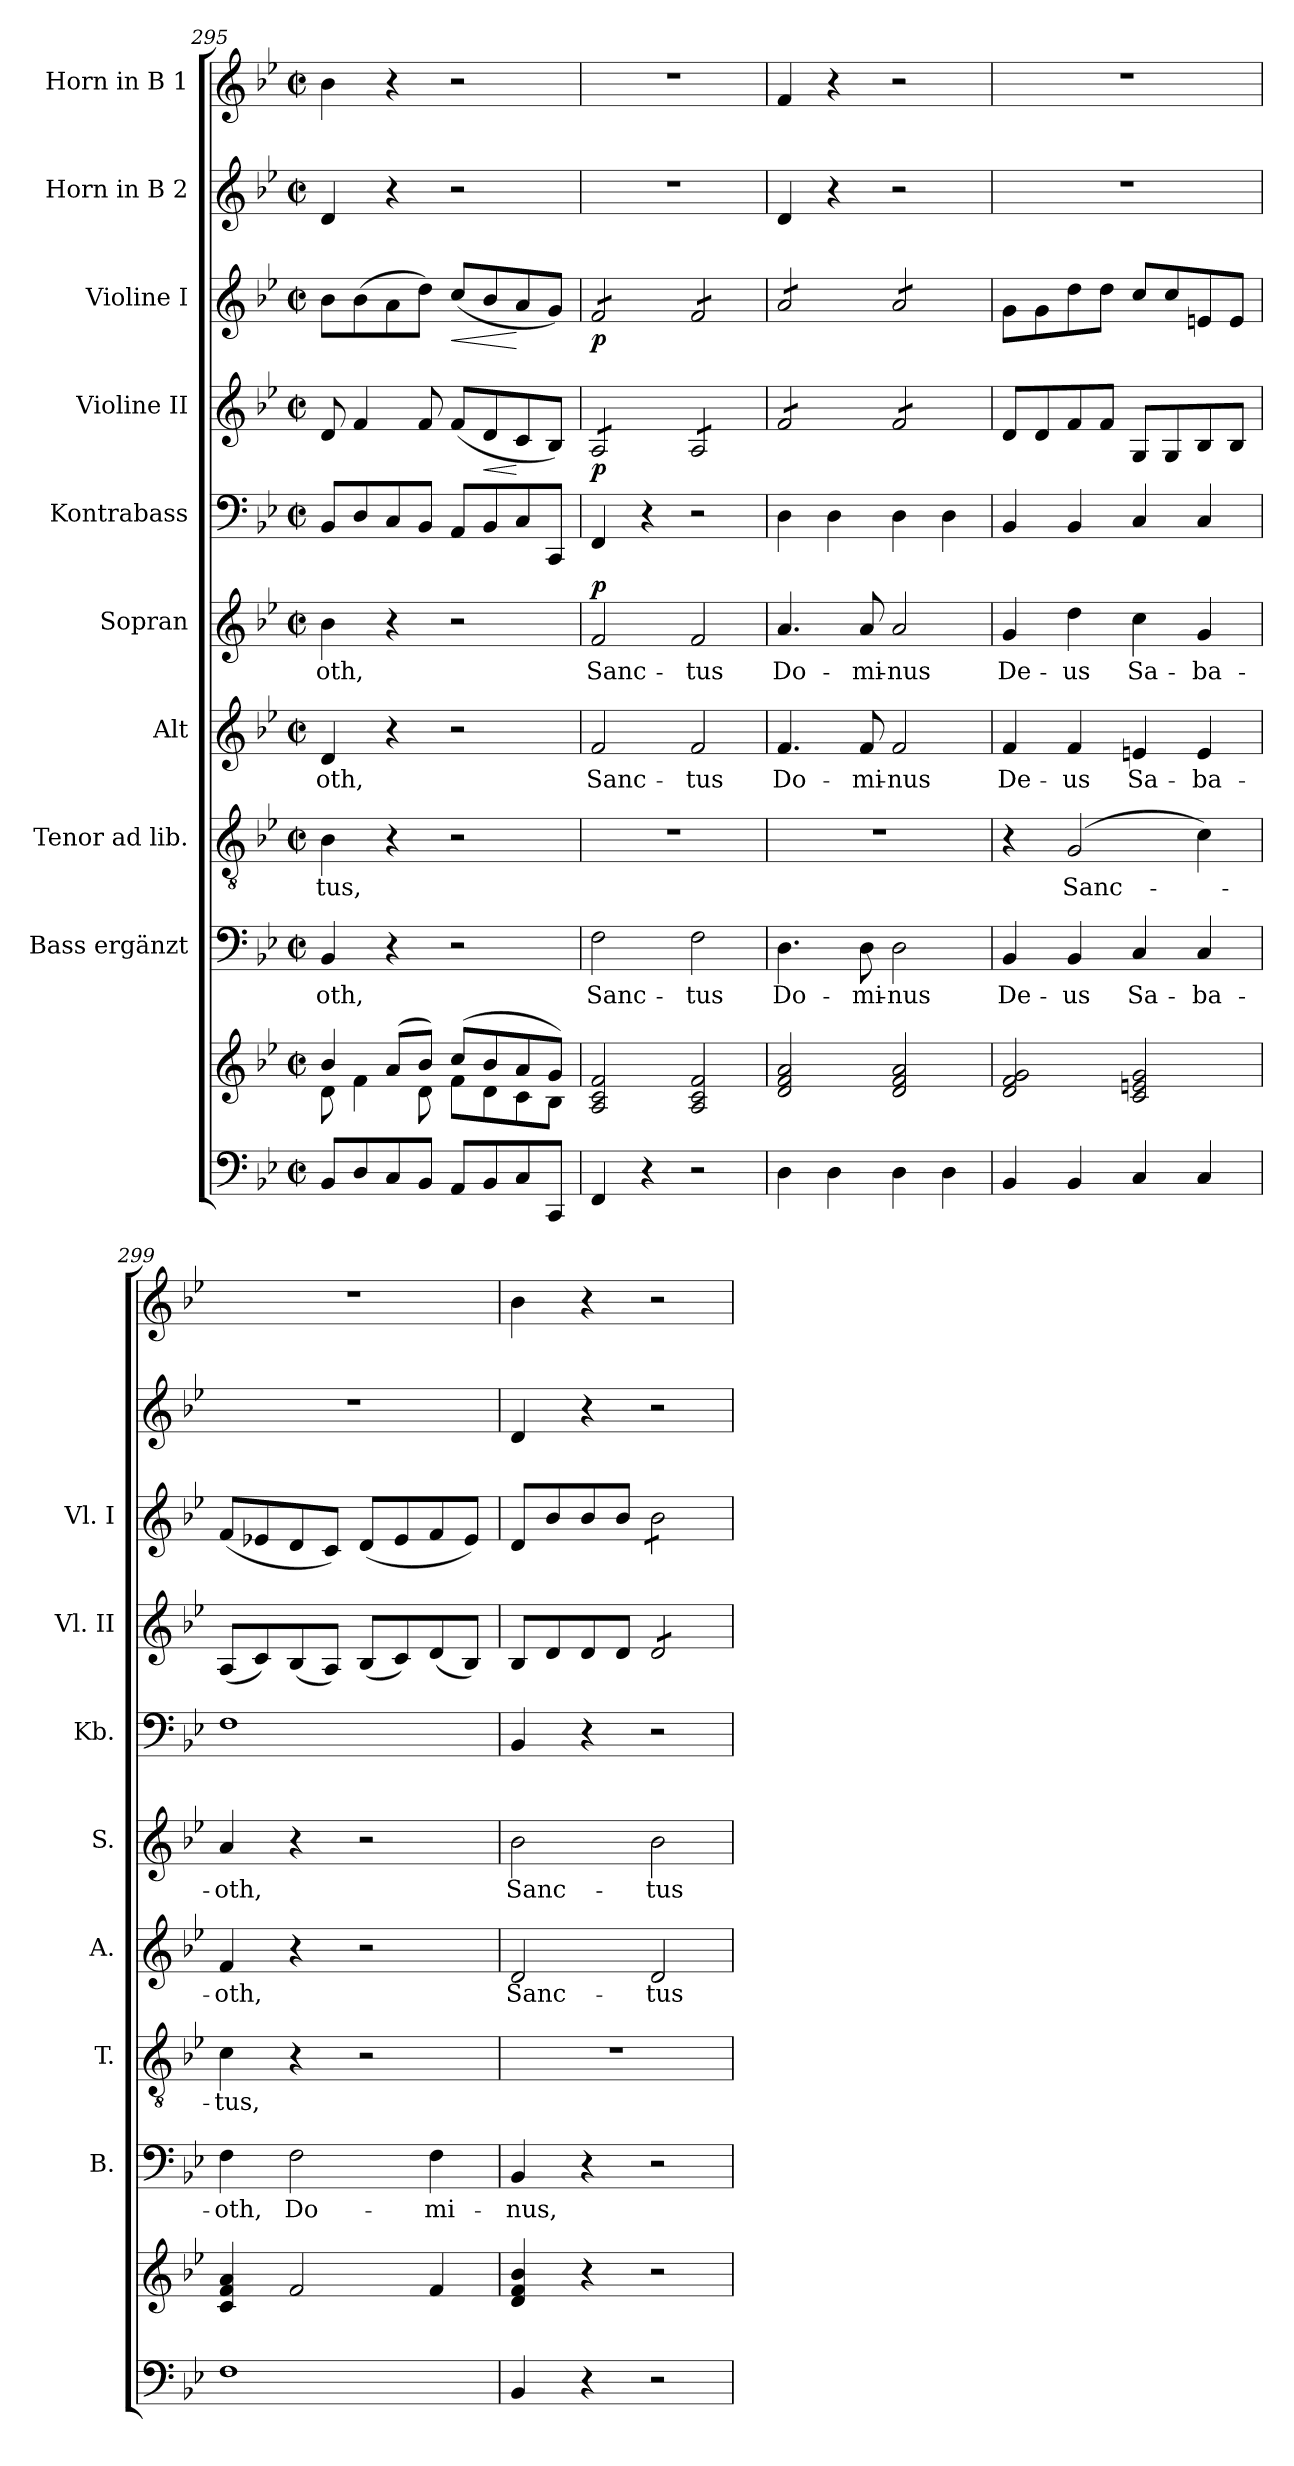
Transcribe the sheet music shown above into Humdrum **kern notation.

**kern	**kern	**kern	**text	**kern	**text	**kern	**text	**kern	**text	**dynam	**kern	**kern	**dynam	**kern	**dynam	**kern	**kern
*part10	*part10	*part9	*part9	*part8	*part8	*part7	*part7	*part6	*part6	*part6	*part5	*part4	*part4	*part3	*part3	*part2	*part1
*staff11	*staff10	*staff9	*staff9	*staff8	*staff8	*staff7	*staff7	*staff6	*staff6	*staff6	*staff5	*staff4	*staff4	*staff3	*staff3	*staff2	*staff1
*	*	*I"Bass ergänzt	*	*I"Tenor ad lib.	*	*I"Alt	*	*I"Sopran	*	*	*I"Kontrabass	*I"Violine II	*	*I"Violine I	*	*I"Horn in B 2	*I"Horn in B 1
*	*	*I'B.	*	*I'T.	*	*I'A.	*	*I'S.	*	*	*I'Kb.	*I'Vl. II	*	*I'Vl. I	*	*	*
*clefF4	*clefG2	*clefF4	*	*clefGv2	*	*clefG2	*	*clefG2	*	*	*clefF4	*clefG2	*	*clefG2	*	*clefG2	*clefG2
*	*	*	*	*	*	*	*	*	*	*	*ITrd7c12	*	*	*	*	*ITrd8c14	*ITrd8c14
*k[b-e-]	*k[b-e-]	*k[b-e-]	*	*k[b-e-]	*	*k[b-e-]	*	*k[b-e-]	*	*	*k[b-e-]	*k[b-e-]	*	*k[b-e-]	*	*k[b-e-]	*k[b-e-]
*B-:	*B-:	*B-:	*	*B-:	*	*B-:	*	*B-:	*	*	*B-:	*B-:	*	*B-:	*	*B-:	*B-:
*M2/2	*M2/2	*M2/2	*	*M2/2	*	*M2/2	*	*M2/2	*	*	*M2/2	*M2/2	*	*M2/2	*	*M2/2	*M2/2
*met(c|)	*met(c|)	*met(c|)	*	*met(c|)	*	*met(c|)	*	*met(c|)	*	*	*met(c|)	*met(c|)	*	*met(c|)	*	*met(c|)	*met(c|)
=295	=295	=295	=295	=295	=295	=295	=295	=295	=295	=295	=295	=295	=295	=295	=295	=295	=295
*	*^	*	*	*	*	*	*	*	*	*	*	*	*	*	*	*	*
!	!	!	!	!LO:LY:b	!	!LO:LY:b	!	!LO:LY:b	!	!LO:LY:b	!	!	!	!	!	!	!	!
8BB-/L	4b-/	8d\	4BB-/	-oth,	4B-\	-tus,	4d/	-oth,	4b-\	-oth,	.	8BBB-/L	8d/	.	8b-\L	.	4D/	4B-\
8D/	.	4f\	.	.	.	.	.	.	.	.	.	8DD/	4f/	.	(>8b-\	.	.	.
8C/	(>8a/L	.	4r	.	4r	.	4r	.	4r	.	.	8CC/	.	.	8a\	.	4r	4r
8BB-/J	8b-/J)	8d\	.	.	.	.	.	.	.	.	.	8BBB-/J	8f/	.	8dd\J)	.	.	.
!	!	!	!	!	!	!	!	!	!	!	!	!	!	!	!	!LO:HP:b	!	!
8AA/L	(>8cc/L	8f\L	2r	.	2r	.	2r	.	2r	.	.	8AAA/L	(<8f/L	.	(<8cc/L	<	2r	2r
!	!	!	!	!	!	!	!	!	!	!	!	!	!	!LO:HP:b	!	!	!	!
8BB-/	8b-/	8d\	.	.	.	.	.	.	.	.	.	8BBB-/	8d/	<	8b-/	.	.	.
8C/	8a/	8c\	.	.	.	.	.	.	.	.	.	8CC/	8c/	[	8a/	[	.	.
8CC/J	8g/J)	8B-\J	.	.	.	.	.	.	.	.	.	8CCC/J	8B-/J)	.	8g/J)	.	.	.
=296	=296	=296	=296	=296	=296	=296	=296	=296	=296	=296	=296	=296	=296	=296	=296	=296	=296	=296
!	!	!	!	!LO:LY:b	!	!	!	!LO:LY:b	!	!LO:LY:b	!LO:DY:a	!	!	!LO:DY:b	!	!LO:DY:b	!	!
*	*v	*v	*	*	*	*	*	*	*	*	*	*	*	*	*	*	*	*
*	*	*	*	*	*	*	*	*	*	*	*	*tremolo	*	*	*	*	*
*	*	*	*	*	*	*	*	*	*	*	*	*	*	*tremolo	*	*	*
4FF/	2A/ 2c/ 2f/	2F\	Sanc-	1r	.	2f/	Sanc-	2f/	Sanc-	p	4FFF/	8A/L	p	8f/L	p	1r	1r
.	.	.	.	.	.	.	.	.	.	.	.	8A/	.	8f/	.	.	.
4r	.	.	.	.	.	.	.	.	.	.	4r	8A/	.	8f/	.	.	.
.	.	.	.	.	.	.	.	.	.	.	.	8A/J	.	8f/J	.	.	.
!	!	!	!LO:LY:b	!	!	!	!LO:LY:b	!	!LO:LY:b	!	!	!	!	!	!	!	!
2r	2A/ 2c/ 2f/	2F\	-tus	.	.	2f/	-tus	2f/	-tus	.	2r	8A/L	.	8f/L	.	.	.
.	.	.	.	.	.	.	.	.	.	.	.	8A/	.	8f/	.	.	.
.	.	.	.	.	.	.	.	.	.	.	.	8A/	.	8f/	.	.	.
.	.	.	.	.	.	.	.	.	.	.	.	8A/J	.	8f/J	.	.	.
!!LO:PB:g=z
=297	=297	=297	=297	=297	=297	=297	=297	=297	=297	=297	=297	=297	=297	=297	=297	=297	=297
!	!	!	!LO:LY:b	!	!	!	!LO:LY:b	!	!LO:LY:b	!	!	!	!	!	!	!	!
4D\	2d/ 2f/ 2a/	4.D\	Do-	1r	.	4.f/	Do-	4.a/	Do-	.	4DD\	8f/L	.	8a/L	.	4D/	4F/
.	.	.	.	.	.	.	.	.	.	.	.	8f/	.	8a/	.	.	.
4D\	.	.	.	.	.	.	.	.	.	.	4DD\	8f/	.	8a/	.	4r	4r
!	!	!	!LO:LY:b	!	!	!	!LO:LY:b	!	!LO:LY:b	!	!	!	!	!	!	!	!
.	.	8D\	-mi-	.	.	8f/	-mi-	8a/	-mi-	.	.	8f/J	.	8a/J	.	.	.
!	!	!	!LO:LY:b	!	!	!	!LO:LY:b	!	!LO:LY:b	!	!	!	!	!	!	!	!
4D\	2d/ 2f/ 2a/	2D\	-nus	.	.	2f/	-nus	2a/	-nus	.	4DD\	8f/L	.	8a/L	.	2r	2r
.	.	.	.	.	.	.	.	.	.	.	.	8f/	.	8a/	.	.	.
4D\	.	.	.	.	.	.	.	.	.	.	4DD\	8f/	.	8a/	.	.	.
.	.	.	.	.	.	.	.	.	.	.	.	8f/J	.	8a/J	.	.	.
*	*	*	*	*	*	*	*	*	*	*	*	*	*	*Xtremolo	*	*	*
*	*	*	*	*	*	*	*	*	*	*	*	*Xtremolo	*	*	*	*	*
=298	=298	=298	=298	=298	=298	=298	=298	=298	=298	=298	=298	=298	=298	=298	=298	=298	=298
!	!	!	!LO:LY:b	!	!	!	!LO:LY:b	!	!LO:LY:b	!	!	!	!	!	!	!	!
4BB-/	2d/ 2f/ 2g/	4BB-/	De-	4r	.	4f/	De-	4g/	De-	.	4BBB-/	8d/L	.	8g\L	.	1r	1r
.	.	.	.	.	.	.	.	.	.	.	.	8d/	.	8g\	.	.	.
!	!	!	!LO:LY:b	!	!LO:LY:b	!	!LO:LY:b	!	!LO:LY:b	!	!	!	!	!	!	!	!
4BB-/	.	4BB-/	-us	(2G/	Sanc-	4f/	-us	4dd\	-us	.	4BBB-/	8f/	.	8dd\	.	.	.
.	.	.	.	.	.	.	.	.	.	.	.	8f/J	.	8dd\J	.	.	.
!	!	!	!LO:LY:b	!	!	!	!LO:LY:b	!	!LO:LY:b	!	!	!	!	!	!	!	!
4C/	2c/ 2en/ 2g/	4C/	Sa-	.	.	4en/	Sa-	4cc\	Sa-	.	4CC/	8G/L	.	8cc/L	.	.	.
.	.	.	.	.	.	.	.	.	.	.	.	8G/	.	8cc/	.	.	.
!	!	!	!LO:LY:b	!	!	!	!LO:LY:b	!	!LO:LY:b	!	!	!	!	!	!	!	!
4C/	.	4C/	-ba-	4c\)	.	4e/	-ba-	4g/	-ba-	.	4CC/	8B-/	.	8en/	.	.	.
.	.	.	.	.	.	.	.	.	.	.	.	8B-/J	.	8e/J	.	.	.
=299	=299	=299	=299	=299	=299	=299	=299	=299	=299	=299	=299	=299	=299	=299	=299	=299	=299
!	!	!	!LO:LY:b	!	!LO:LY:b	!	!LO:LY:b	!	!LO:LY:b	!	!	!	!	!	!	!	!
1F	4c/ 4f/ 4a/	4F\	-oth,	4c\	-tus,	4f/	-oth,	4a/	-oth,	.	1FF	(<8A/L	.	(<8f/L	.	1r	1r
.	.	.	.	.	.	.	.	.	.	.	.	8c/)	.	8e-X/	.	.	.
!	!	!	!LO:LY:b	!	!	!	!	!	!	!	!	!	!	!	!	!	!
.	2f/	2F\	Do-	4r	.	4r	.	4r	.	.	.	(<8B-/	.	8d/	.	.	.
.	.	.	.	.	.	.	.	.	.	.	.	8A/J)	.	8c/J)	.	.	.
.	.	.	.	2r	.	2r	.	2r	.	.	.	(<8B-/L	.	(<8d/L	.	.	.
.	.	.	.	.	.	.	.	.	.	.	.	8c/)	.	8e-/	.	.	.
!	!	!	!LO:LY:b	!	!	!	!	!	!	!	!	!	!	!	!	!	!
.	4f/	4F\	-mi-	.	.	.	.	.	.	.	.	(<8d/	.	8f/	.	.	.
.	.	.	.	.	.	.	.	.	.	.	.	8B-/J)	.	8e-/J)	.	.	.
=300	=300	=300	=300	=300	=300	=300	=300	=300	=300	=300	=300	=300	=300	=300	=300	=300	=300
!	!	!	!LO:LY:b	!	!	!	!LO:LY:b	!	!LO:LY:b	!	!	!	!	!	!	!	!
4BB-/	4d/ 4f/ 4b-/	4BB-/	-nus,	1r	.	2d/	Sanc-	2b-\	Sanc-	.	4BBB-/	8B-/L	.	8d/L	.	4D/	4B-\
.	.	.	.	.	.	.	.	.	.	.	.	8d/	.	8b-/	.	.	.
4r	4r	4r	.	.	.	.	.	.	.	.	4r	8d/	.	8b-/	.	4r	4r
.	.	.	.	.	.	.	.	.	.	.	.	8d/J	.	8b-/J	.	.	.
!	!	!	!	!	!	!	!LO:LY:b	!	!LO:LY:b	!	!	!	!	!	!	!	!
*	*	*	*	*	*	*	*	*	*	*	*	*tremolo	*	*	*	*	*
*	*	*	*	*	*	*	*	*	*	*	*	*	*	*tremolo	*	*	*
2r	2r	2r	.	.	.	2d/	-tus	2b-\	-tus	.	2r	8d/L	.	8b-\L	.	2r	2r
.	.	.	.	.	.	.	.	.	.	.	.	8d/	.	8b-\	.	.	.
.	.	.	.	.	.	.	.	.	.	.	.	8d/	.	8b-\	.	.	.
.	.	.	.	.	.	.	.	.	.	.	.	8d/J	.	8b-\J	.	.	.
*	*	*	*	*	*	*	*	*	*	*	*	*	*	*Xtremolo	*	*	*
*	*	*	*	*	*	*	*	*	*	*	*	*Xtremolo	*	*	*	*	*
=	=	=	=	=	=	=	=	=	=	=	=	=	=	=	=	=	=
*-	*-	*-	*-	*-	*-	*-	*-	*-	*-	*-	*-	*-	*-	*-	*-	*-	*-
